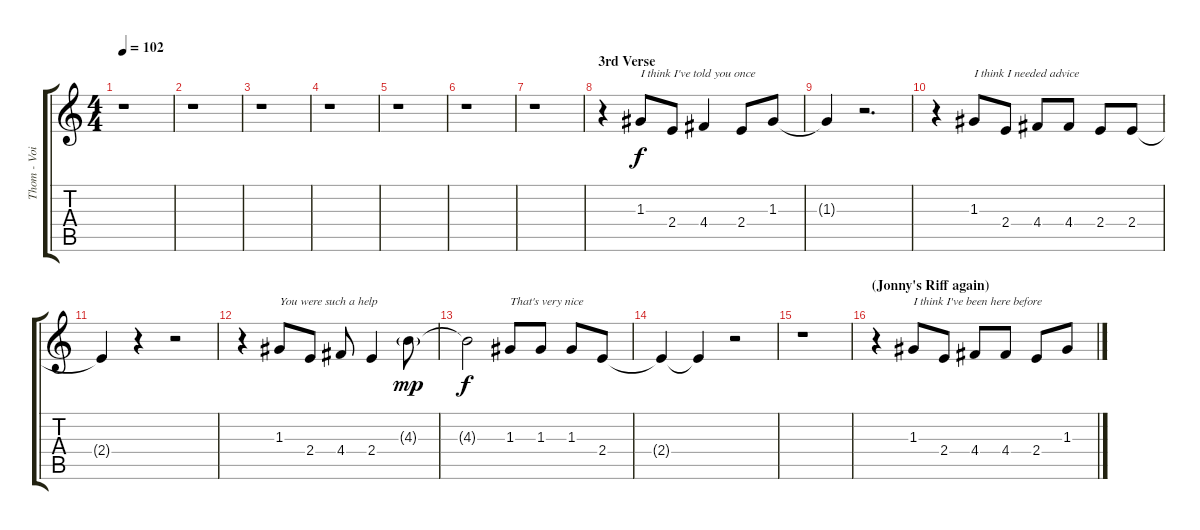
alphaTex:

\track ("Thom - Voice" "Thom - Voi") {instrument fretlessbass}
\staff {score tabs}
\tuning (E4 B3 G3 D3 A2 E2) {hide}
\ts (4 4)
\tempo 102
\clef g2
\ks c
r.1{dy f} |
r.1 |
r.1 |
r.1 |
r.1 |
r.1 |
r.1 |
\section ("" "3rd Verse")
r.4 1.3.8{txt "I think I've told you once"} 2.4.8 4.4.4 2.4.8 1.3.8 |
1.3{t}.4 r.2{d} |
r.4 1.3.8{txt "I think I needed advice"} 2.4.8 4.4.8 4.4.8 2.4.8 2.4.8 |
2.4{t}.4 r.4 r.2 |
r.4 1.3.8{txt "You were such a help"} 2.4.8 4.4.8 2.4.4 4.3{g}.8{dy mp} |
4.3{t}.2{dy f} 1.3.8{txt "That's very nice"} 1.3.8 1.3.8 2.4.8 |
2.4{t}.4 2.4{t}.4 r.2 |
r.1 |
\section ("" "(Jonny's Riff again)")
r.4 1.3.8{txt "I think I've been here before"} 2.4.8 4.4.8 4.4.8 2.4.8 1.3.8
